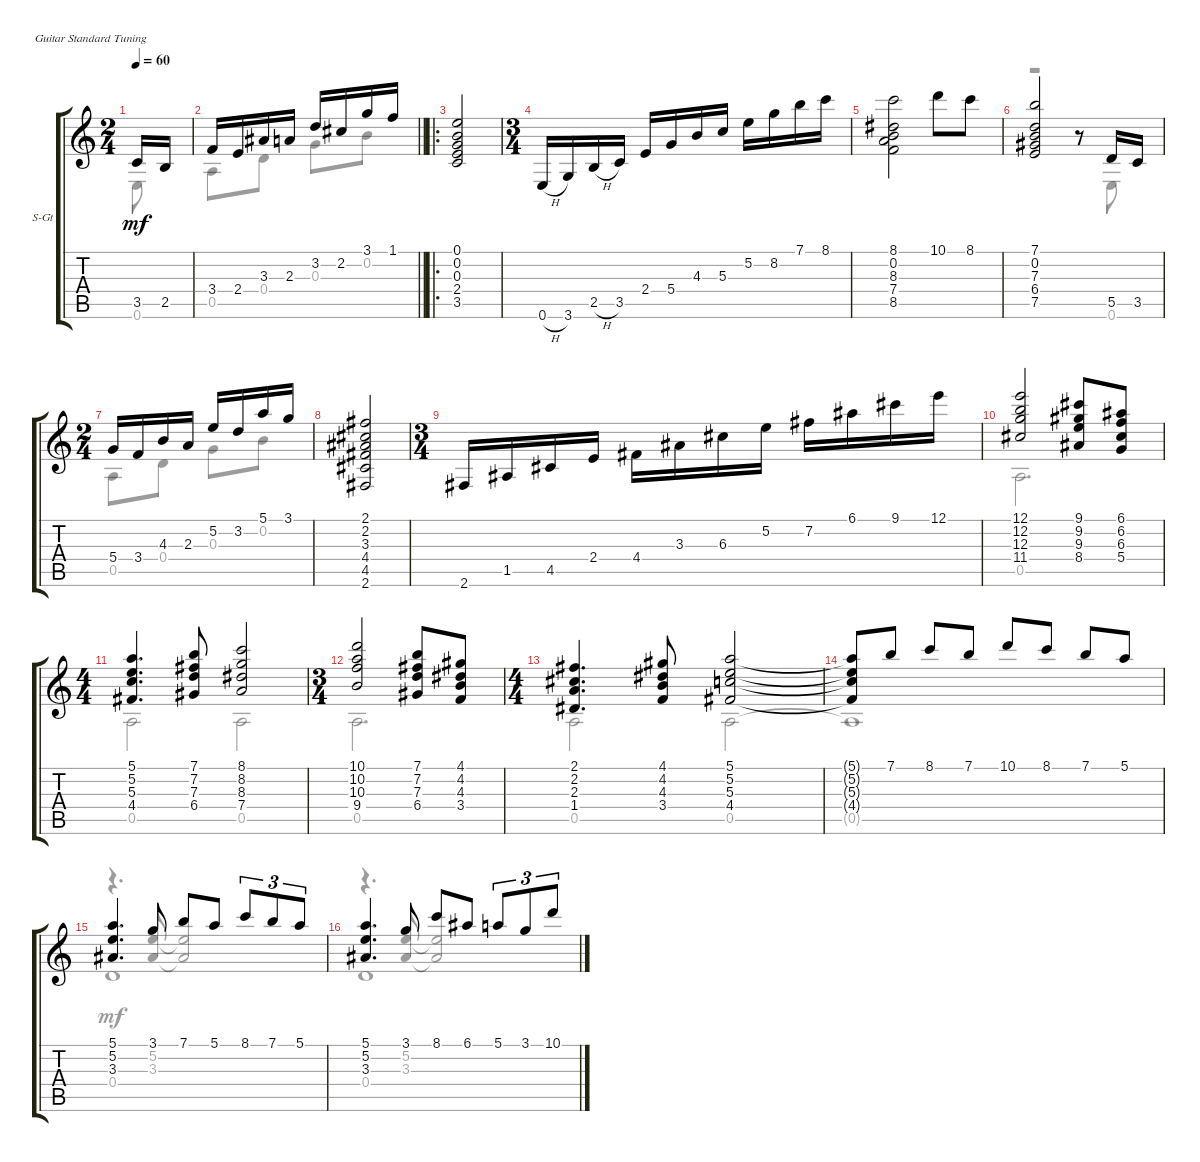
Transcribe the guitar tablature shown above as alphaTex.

\defaultSystemsLayout 4
\bracketExtendMode groupsimilarinstruments
\firstSystemTrackNameOrientation horizontal
\otherSystemsTrackNameOrientation horizontal
\track ("Steel Guitar" "S-Gt") {instrument acousticguitarsteel}
\staff {score tabs}
\tuning (E4 B3 G3 D3 A2 E2)
\voice
\ts (2 4)
\ac
\tempo 60
\clef g2
\scale
1.13871
\ks c
3.5.16{dy mf instrument acousticguitarsteel} 2.5.16 |
\scale
0.930643
\barLineRight lightlight
3.4.16 2.4.16 3.3.16 2.3.16 3.2.16 2.2.16 3.1.16 1.1.16 |
\ro
\scale
0.930643 (3.5 2.4 0.3 0.1 0.2).2 |
\ts (3 4)
\scale
1.13871 0.6{h}.16 3.6.16 2.5{h}.16 3.5.16 2.4.16 5.4.16 4.3.16 5.3.16 5.2.16 8.2.16 7.1.16 8.1.16 |
\scale
0.930643 (8.1 8.5 7.4 8.3 0.2).2 10.1.8 8.1.8 |
\scale
0.930643 (7.1 7.3 6.4 7.5 0.2).2 r.8 5.5.16 3.5.16 |
\ts (2 4)
\scale
1.13871 5.4.16 3.4.16 4.3.16 2.3.16 5.2.16 3.2.16 5.1.16 3.1.16 |
\scale
0.930643 (2.6 4.5 4.4 3.3 2.2 2.1).2 |
\ts (3 4)
\scale
0.930643 2.6.16 1.5.16 4.5.16 2.4.16 4.4.16 3.3.16 6.3.16 5.2.16 7.2.16 6.1.16 9.1.16 12.1.16 |
\scale
1.07818 (12.1 12.2 12.3 11.4).2 (9.1 9.2 9.3 8.4).8 (6.1 6.2 6.3 5.4).8 |
\ts (4 4)
\scale
0.960908 (5.1 5.2 5.3 4.4).4{d} (7.1 7.2 7.3 6.4).8 (8.1 8.2 7.4 8.3).2 |
\ts (3 4)
\scale
0.960908 (10.1 10.2 10.3 9.4).2 (7.1 7.2 7.3 6.4).8 (4.1 4.2 4.3 3.4).8 |
\ts (4 4)
\scale
1.13871 (2.1 2.2 2.3 1.4).4{d} (4.1 4.2 4.3 3.4).8 (5.1 5.2 5.3 4.4).2 |
\scale
0.930643 (5.1{t} 5.2{t} 5.3{t} 4.4{t}).8 7.1.8 8.1.8 7.1.8 10.1.8 8.1.8 7.1.8 5.1.8 |
\scale
0.930643 (3.3 5.2 5.1).4{d} 3.1.8 7.1.8 5.1.8 8.1.8{tu (3 2)} 7.1.8{tu (3 2)} 5.1.8{tu (3 2)} |
\scale
1.07818 (5.1 5.2 3.3).4{d} 3.1.8 8.1.8 6.1.8 5.1.8{tu (3 2)} 3.1.8{tu (3 2)} 10.1.8{tu (3 2)}
\voice
\clef g2
\ottava regular
\simile none
\scale
1.13871
\ks c
0.6.8{dy mf} |
\scale
0.930643
\barLineRight lightlight
0.5.8 0.4.8 0.3.8 0.2.8 |
\scale
0.930643 |
\scale
1.13871 |
\scale
0.930643 |
\scale
0.930643 r.2 r.8 0.6.8 |
\scale
1.13871 0.5.8 0.4.8 0.3.8 0.2.8 |
\scale
0.930643 |
\scale
0.930643 |
\scale
1.07818 0.5.2{d} |
\scale
0.960908 0.5.2 0.5.2 |
\scale
0.960908 0.5.2{d} |
\scale
1.13871 0.5.2 0.5.2 |
\scale
0.930643 0.5{t}.1 |
\scale
0.930643 r.4{d} (5.2 3.3).8{beam invert} (3.3{t} 5.2{t}).2{beam invert} |
\scale
1.07818 r.4{d} (5.2 3.3).8{beam invert} (3.3{t} 5.2{t}).2{beam invert}
\voice
\clef g2
\ottava regular
\simile none
\scale
1.13871
\ks c
|
\scale
0.930643
\barLineRight lightlight
|
\scale
0.930643 |
\scale
1.13871 |
\scale
0.930643 |
\scale
0.930643 |
\scale
1.13871 |
\scale
0.930643 |
\scale
0.930643 |
\scale
1.07818 |
\scale
0.960908 |
\scale
0.960908 |
\scale
1.13871 |
\scale
0.930643 |
\scale
0.930643 0.4.1 |
\scale
1.07818 0.4.1
